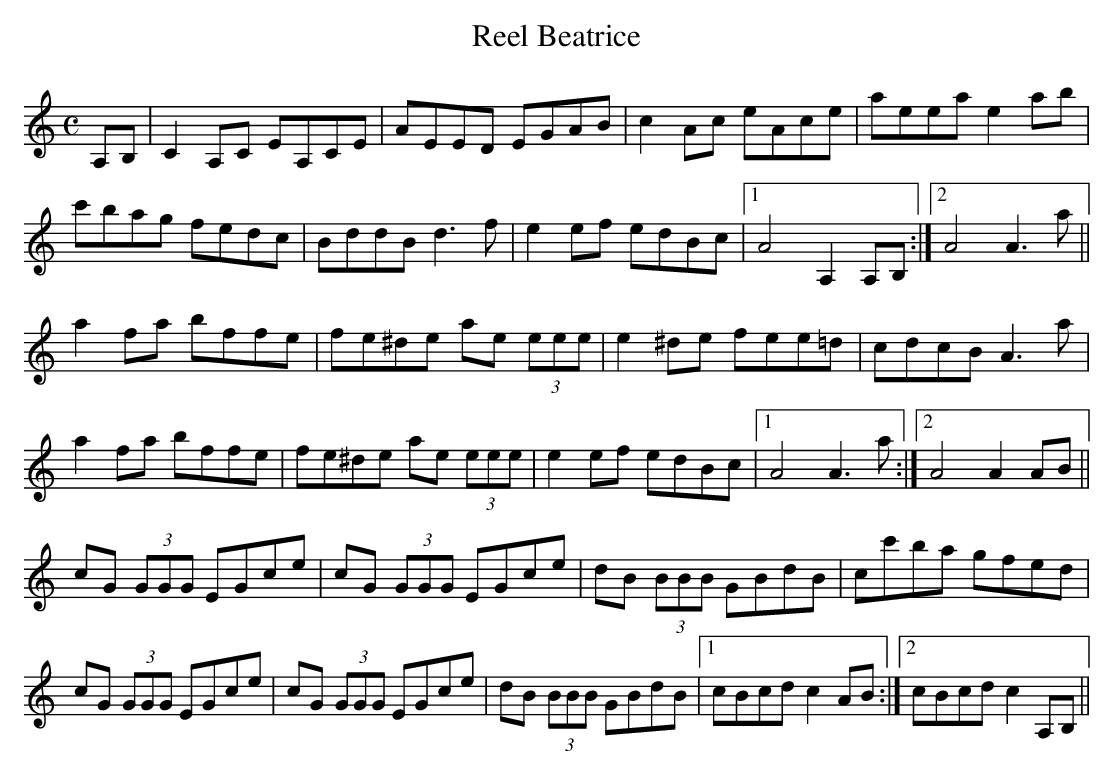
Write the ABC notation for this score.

X:1
T:Reel Beatrice
M:C
L:1/8
K:Am
A,B,|C2 A,C EA,CE|AEED EGAB|c2 Ac eAce|aeea e2 ab|
c'bag fedc|BddB d3 f|e2 ef edBc|1 A4 A,2 A,B,:|2 A4 A3 a||
a2 fa bffe|fe^de ae (3eee|e2 ^de fee=d|cdcB A3 a|
a2 fa bffe|fe^de ae (3eee|e2 ef edBc|1 A4 A3 a:|2 A4 A2 AB||
cG (3GGG EGce|cG (3GGG EGce|dB (3BBB GBdB|cc'ba gfed|
cG (3GGG EGce|cG (3GGG EGce|dB (3BBB GBdB|1 cBcd c2 AB:|2 cBcd c2 A,B,||
